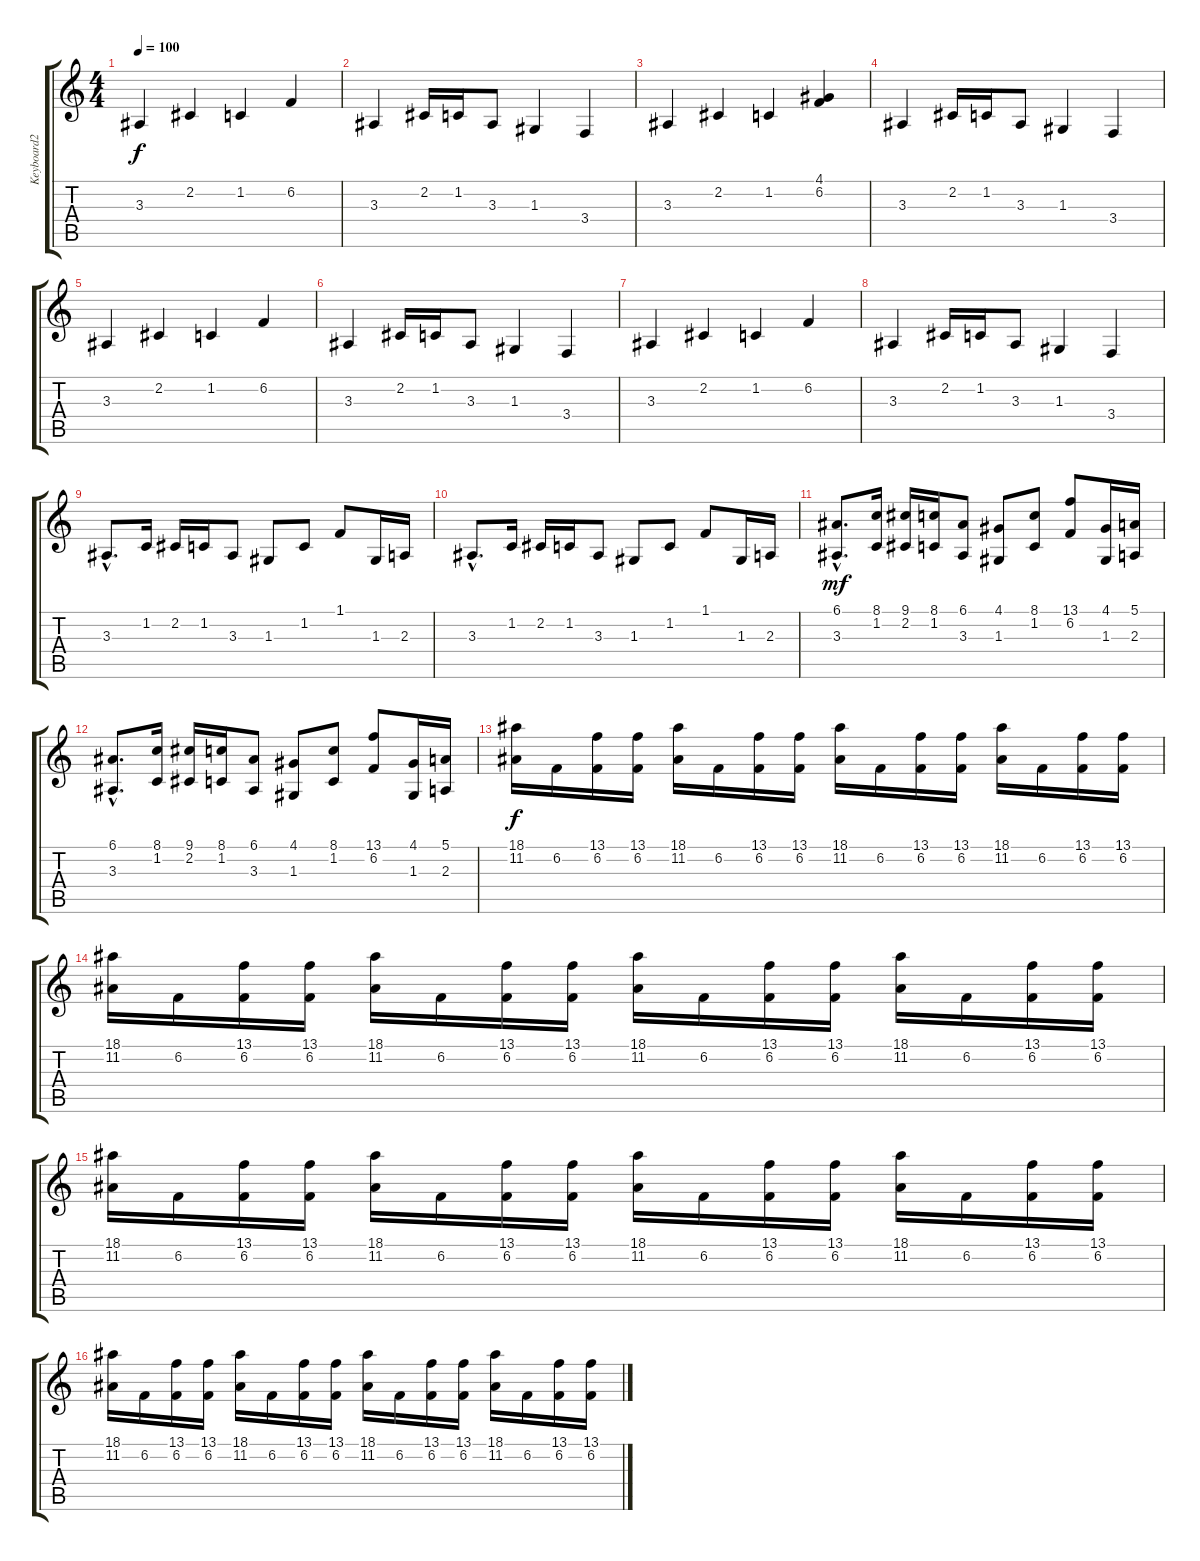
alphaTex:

\track ("Keyboard2" "Keyboard2") {instrument stringensemble1}
\staff {score tabs}
\tuning (E4 B3 G3 D3 A2 E2) {hide}
\ts (4 4)
\tempo 100
\clef g2
\ks c
3.3.4{dy f instrument stringensemble1} 2.2.4 1.2.4 6.2.4 |
3.3.4 2.2.16 1.2.16 3.3.8 1.3.4 3.4.4 |
3.3.4 2.2.4 1.2.4 (4.1 6.2).4 |
3.3.4 2.2.16 1.2.16 3.3.8 1.3.4 3.4.4 |
3.3.4 2.2.4 1.2.4 6.2.4 |
3.3.4 2.2.16 1.2.16 3.3.8 1.3.4 3.4.4 |
3.3.4 2.2.4 1.2.4 6.2.4 |
3.3.4 2.2.16 1.2.16 3.3.8 1.3.4 3.4.4 |
3.3{hac}.8{d} 1.2.16 2.2.16 1.2.16 3.3.8 1.3.8 1.2.8 1.1.8 1.3.16 2.3.16 |
3.3{hac}.8{d} 1.2.16 2.2.16 1.2.16 3.3.8 1.3.8 1.2.8 1.1.8 1.3.16 2.3.16 |
(6.1{hac} 3.3{hac}).8{d dy mf} (8.1 1.2).16 (9.1 2.2).16 (8.1 1.2).16 (6.1 3.3).8 (4.1 1.3).8 (8.1 1.2).8 (13.1 6.2).8 (4.1 1.3).16 (5.1 2.3).16 |
(6.1{hac} 3.3{hac}).8{d} (8.1 1.2).16 (9.1 2.2).16 (8.1 1.2).16 (6.1 3.3).8 (4.1 1.3).8 (8.1 1.2).8 (13.1 6.2).8 (4.1 1.3).16 (5.1 2.3).16 |
(18.1 11.2).16{dy f} 6.2.16 (13.1 6.2).16 (13.1 6.2).16 (18.1 11.2).16 6.2.16 (13.1 6.2).16 (13.1 6.2).16 (18.1 11.2).16 6.2.16 (13.1 6.2).16 (13.1 6.2).16 (18.1 11.2).16 6.2.16 (13.1 6.2).16 (13.1 6.2).16 |
(18.1 11.2).16 6.2.16 (13.1 6.2).16 (13.1 6.2).16 (18.1 11.2).16 6.2.16 (13.1 6.2).16 (13.1 6.2).16 (18.1 11.2).16 6.2.16 (13.1 6.2).16 (13.1 6.2).16 (18.1 11.2).16 6.2.16 (13.1 6.2).16 (13.1 6.2).16 |
(18.1 11.2).16 6.2.16 (13.1 6.2).16 (13.1 6.2).16 (18.1 11.2).16 6.2.16 (13.1 6.2).16 (13.1 6.2).16 (18.1 11.2).16 6.2.16 (13.1 6.2).16 (13.1 6.2).16 (18.1 11.2).16 6.2.16 (13.1 6.2).16 (13.1 6.2).16 |
(18.1 11.2).16 6.2.16 (13.1 6.2).16 (13.1 6.2).16 (18.1 11.2).16 6.2.16 (13.1 6.2).16 (13.1 6.2).16 (18.1 11.2).16 6.2.16 (13.1 6.2).16 (13.1 6.2).16 (18.1 11.2).16 6.2.16 (13.1 6.2).16 (13.1 6.2).16
